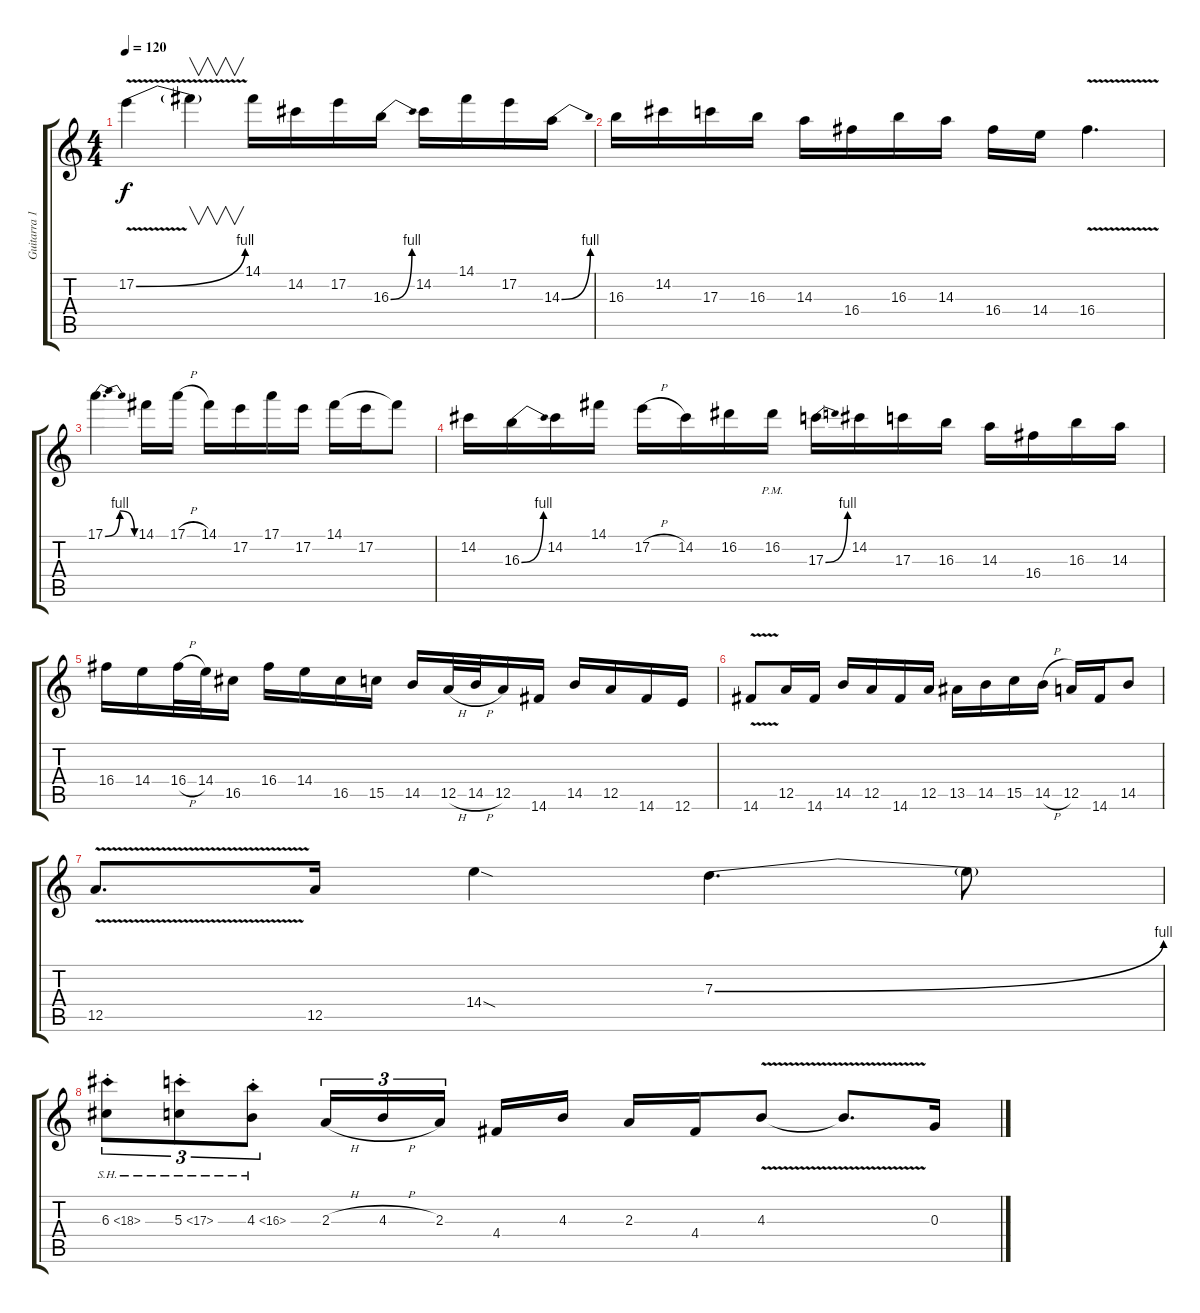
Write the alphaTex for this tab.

\track ("Guitarra 1" "Guitarra 1") {instrument distortionguitar}
\staff {score tabs}
\tuning (E4 B3 G3 D3 A2 E2) {hide}
\ts (4 4)
\tempo 120
\clef g2
\ks c
17.2{be (bend 0 0 60 4) v}.4{dy f} 17.2{t}.4{v} 14.1.16 14.2.16 17.2.16 16.3{be (bend 0 0 60 4)}.16 14.2.16 14.1.16 17.2.16 14.3{be (bend 0 0 60 4)}.16 |
16.3.16 14.2.16 17.3.16 16.3.16 14.3.16 16.4.16 16.3.16 14.3.16 16.4.16 14.4.16 16.4{v}.4{d} |
17.1{be (bendrelease 0 0 15 4 50 4 60 0)}.4{d} 14.1.16 17.1{h}.16 14.1.16 17.2.16 17.1.16 17.2.16 14.1.16 17.2.16 14.1{t}.8 |
14.2.16 16.3{be (bend 0 0 60 4)}.16 14.2.16 14.1.16 17.2{h}.16 14.2.16 16.2.16 16.2{pm}.16 17.3{be (bend 0 0 60 4)}.16 14.2.16 17.3.16 16.3.16 14.3.16 16.4.16 16.3.16 14.3.16 |
16.4.16 14.4.16 16.4{h}.32 14.4.32 16.5.16 16.4.16 14.4.16 16.5.16 15.5.16 14.5.16 12.5{h}.32 14.5{h}.32 12.5.16 14.6.16 14.5.16 12.5.16 14.6.16 12.6.16 |
14.6{v}.8 12.5.16 14.6.16 14.5.16 12.5.16 14.6.16 12.5.16 13.5.16 14.5.16 15.5.16 14.5{h}.16 12.5.16 14.6.16 14.5.8 |
12.5{v}.8{d} 12.5.16 14.4{sod}.4 7.3{be (bend 0 0 60 4)}.4{d} 7.3{t}.8 |
6.3{sh 12 st}.8{tu (3 2)} 5.3{sh 12 st}.8{tu (3 2)} 4.3{sh 12 st}.8{tu (3 2)} 2.3{h}.16{tu (3 2)} 4.3{h}.16{tu (3 2)} 2.3.16{tu (3 2) beam splitsecondary} 4.4.16 4.3.16 2.3.16 4.4.16 4.3{v}.8 4.3{t}.8{d} 0.3.16
